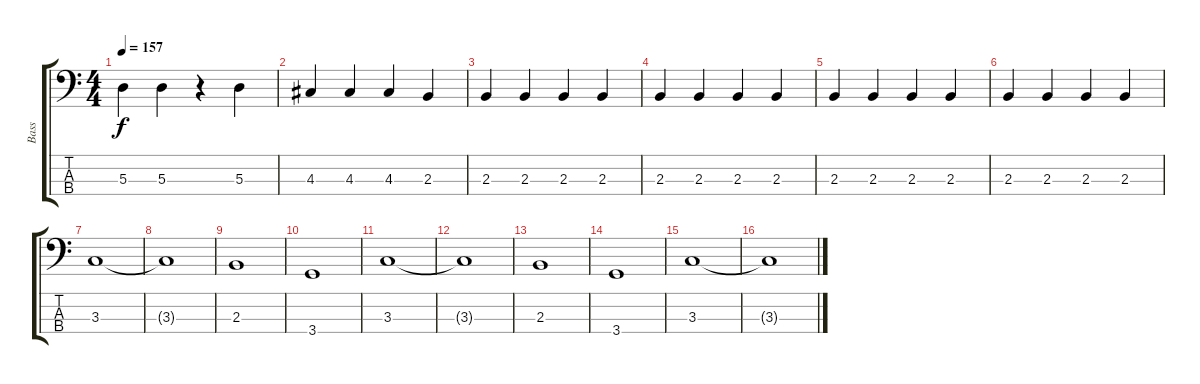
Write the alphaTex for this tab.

\track ("Bass" "Bass") {instrument electricbassfinger}
\staff {score tabs}
\tuning (G2 D2 A1 E1) {hide}
\ts (4 4)
\tempo 157
\clef f4
\ks c
5.3.4{dy f} 5.3.4 r.4 5.3.4 |
4.3.4 4.3.4 4.3.4 2.3.4 |
2.3.4 2.3.4 2.3.4 2.3.4 |
2.3.4 2.3.4 2.3.4 2.3.4 |
2.3.4 2.3.4 2.3.4 2.3.4 |
2.3.4 2.3.4 2.3.4 2.3.4 |
3.3.1{volume 8 instrument fretlessbass} |
3.3{t}.1 |
2.3.1 |
3.4.1 |
3.3.1{volume 8 instrument fretlessbass} |
3.3{t}.1 |
2.3.1 |
3.4.1 |
3.3.1{volume 8 instrument fretlessbass} |
3.3{t}.1
